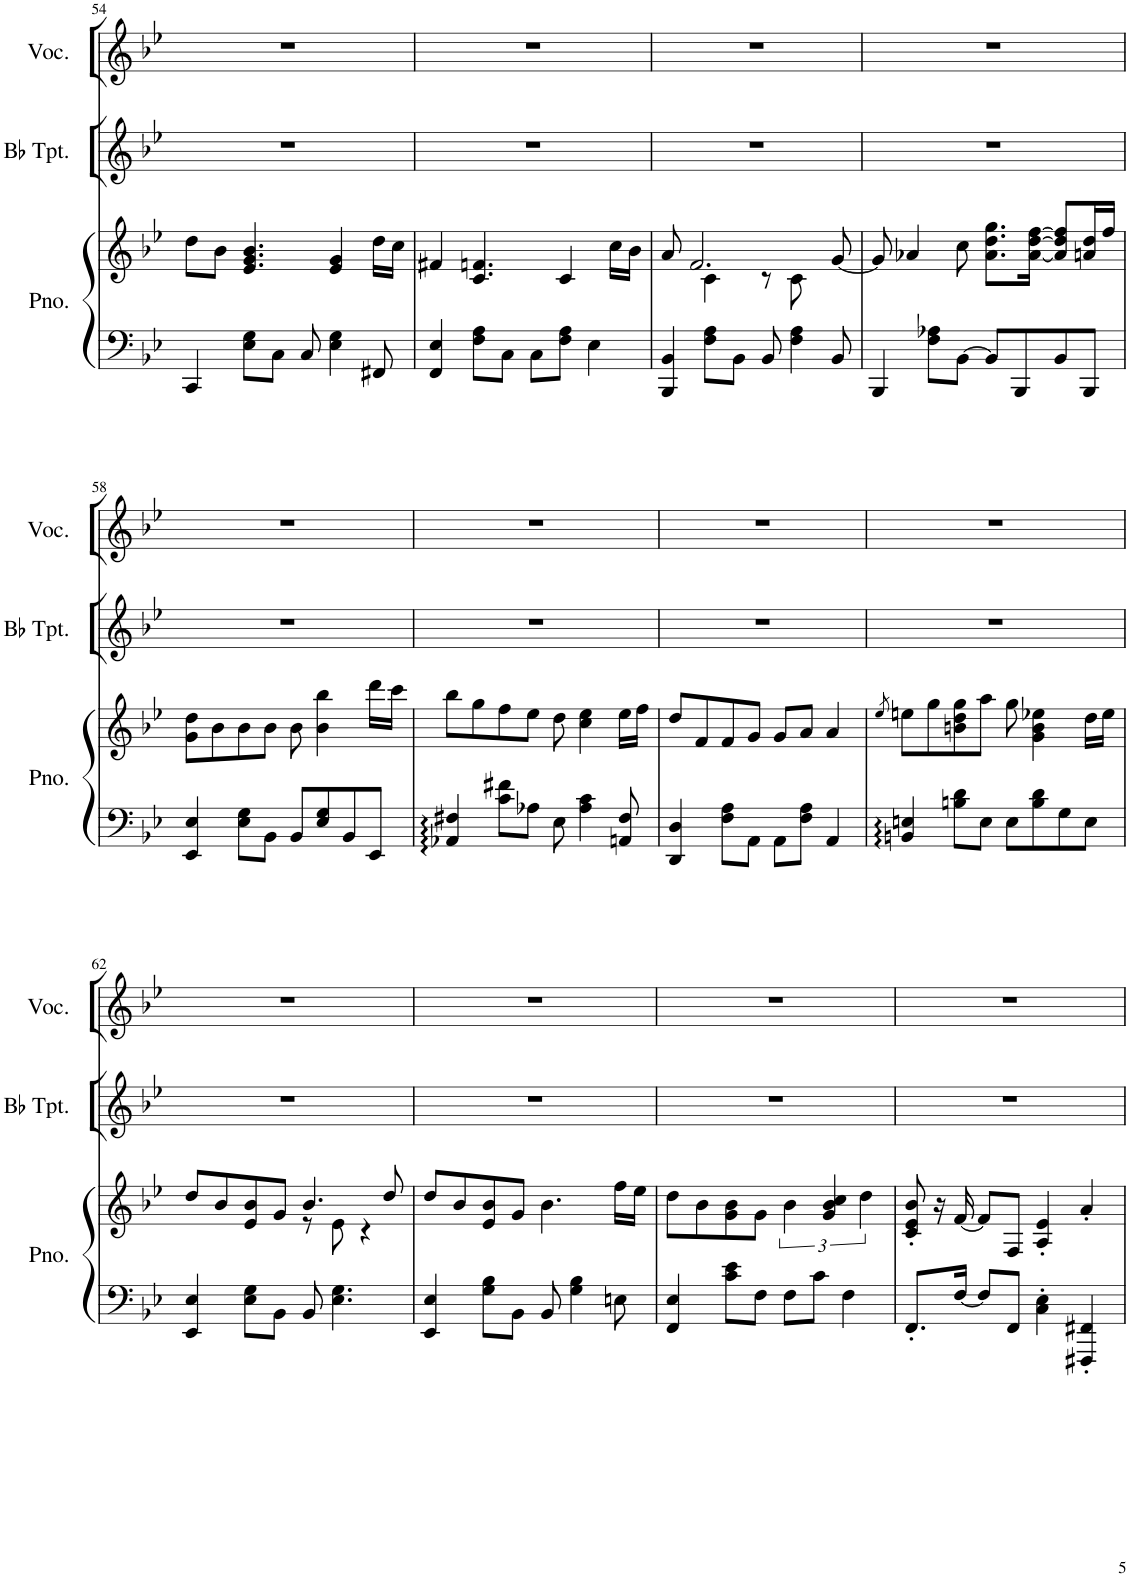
**kern	**kern	**kern	**kern
*part3	*part3	*part2	*part1
*staff4	*staff3	*staff2	*staff1
*I"Piano	*	*I"Bb Trumpet	*I"Vocalist
*I'Pno.	*	*I'Bb Tpt.	*I'Voc.
!!LO:PB:g=z
*clefF4	*clefG2	*clefG2	*clefG2
*	*	*ITrd1c2	*
*k[b-e-]	*k[b-e-]	*k[b-e-]	*k[b-e-]
*M4/4	*M4/4	*M4/4	*M4/4
=54	=54	=54	=54
4CC/	8dd\L	1r	1r
.	8b-\J	.	.
8E-\ 8G\L	4.e-/ 4.g/ 4.b-/	.	.
8C\J	.	.	.
8C/	.	.	.
4E-\ 4G\	4e-/ 4g/	.	.
8FF#X/	16dd\LL	.	.
.	16cc\JJ	.	.
=55	=55	=55	=55
4FF/ 4E-/	4f#X/	1r	1r
8F\ 8A\L	4.c/ 4.fn/	.	.
8C\J	.	.	.
8C\L	.	.	.
8F\ 8A\J	4c/	.	.
4E-\	.	.	.
.	16cc\LL	.	.
.	16b-\JJ	.	.
=56	=56	=56	=56
*	*^	*	*
4BBB-/ 4BB-/	8a/	4ryy	1r	1r
.	2.f/	.	.	.
8F\ 8A\L	.	4c\	.	.
8BB-\J	.	.	.	.
8BB-/	.	8r	.	.
4F\ 4A\	.	8c\	.	.
.	.	4ryy	.	.
8BB-/	[8g/	.	.	.
*	*v	*v	*	*
=57	=57	=57	=57
4BBB-/	8g/]	1r	1r
.	4a-X/	.	.
8F\ 8A-X\L	.	.	.
[8BB-\J	8cc\	.	.
8BB-/L]	8.a-\ 8.dd\ 8.gg\L	.	.
8BBB-/	.	.	.
.	[16a-\ [16dd\ [16ff\Jk	.	.
8BB-/	8a-/] 8dd/] 8ff/]L	.	.
8BBB-/J	16an/ 16dd/L	.	.
.	16ff/JJ	.	.
!!LO:LB:g=z
=58	=58	=58	=58
4EE-/ 4E-/	8g\ 8dd\L	1r	1r
.	8b-\	.	.
8E-\ 8G\L	8b-\	.	.
8BB-\J	8b-\J	.	.
8BB-/L	8b-\	.	.
8E-/ 8G/	4b-\ 4bb-\	.	.
8BB-/	.	.	.
8EE-/J	16ddd\LL	.	.
.	16ccc\JJ	.	.
=59	=59	=59	=59
4AA-X/ 4F#X/	8bb-\L	1r	1r
.	8gg\	.	.
8c\ 8f#X\L	8ff\	.	.
8A-X\J	8ee-\J	.	.
8E-\	8dd\	.	.
4A-\ 4c\	4cc\ 4ee-\	.	.
8AAn/ 8F#/	16ee-\LL	.	.
.	16ff\JJ	.	.
=60	=60	=60	=60
4DD/ 4D/	8dd/L	1r	1r
.	8f/	.	.
8F\ 8A\L	8f/	.	.
8AA\J	8g/J	.	.
8AA\L	8g/L	.	.
8F\ 8A\J	8a/J	.	.
4AA/	4a/	.	.
=61	=61	=61	=61
.	8qee-/	.	.
4BBn/ 4En/	8een\L	1r	1r
.	8gg\	.	.
8Bn\ 8d\L	8bn\ 8dd\ 8gg\	.	.
8E\J	8aa\J	.	.
8E\L	8gg\	.	.
8B\ 8d\	4g\ 4b\ 4ee-X\	.	.
8G\	.	.	.
8E\J	16dd\LL	.	.
.	16ee-\JJ	.	.
!!LO:LB:g=z
=62	=62	=62	=62
*	*^	*	*
4EE-/ 4E-/	8dd/L	2ryy	1r	1r
.	8b-/	.	.	.
8E-\ 8G\L	8e-/ 8b-/	.	.	.
8BB-\J	8g/J	.	.	.
8BB-/	4.b-/	8r	.	.
4.E-\ 4.G\	.	8e-\	.	.
.	.	4r	.	.
.	8dd/	.	.	.
*	*v	*v	*	*
=63	=63	=63	=63
4EE-/ 4E-/	8dd/L	1r	1r
.	8b-/	.	.
8G\ 8B-\L	8e-/ 8b-/	.	.
8BB-\J	8g/J	.	.
8BB-/	4.b-\	.	.
4G\ 4B-\	.	.	.
8En\	16ff\LL	.	.
.	16ee-\JJ	.	.
=64	=64	=64	=64
4FF/ 4E-/	8dd\L	1r	1r
.	8b-\	.	.
8c\ 8e-\L	8g\ 8b-\	.	.
8F\J	8g\J	.	.
8F\L	6b-\	.	.
8c\J	.	.	.
.	6g/ 6b-/ 6cc/	.	.
4F\	.	.	.
.	6dd\	.	.
=65	=65	=65	=65
8.FF'/L	8c/' 8e-/' 8b-/'	1r	1r
.	16r	.	.
[16F/Jk	[16f/	.	.
8F/L]	8f/L]	.	.
8FF/J	8F/J	.	.
4C\' 4E-\'	4A/' 4e-/'	.	.
4FFF#X/' 4FF#X/'	4a'/	.	.
=	=	=	=
*-	*-	*-	*-
